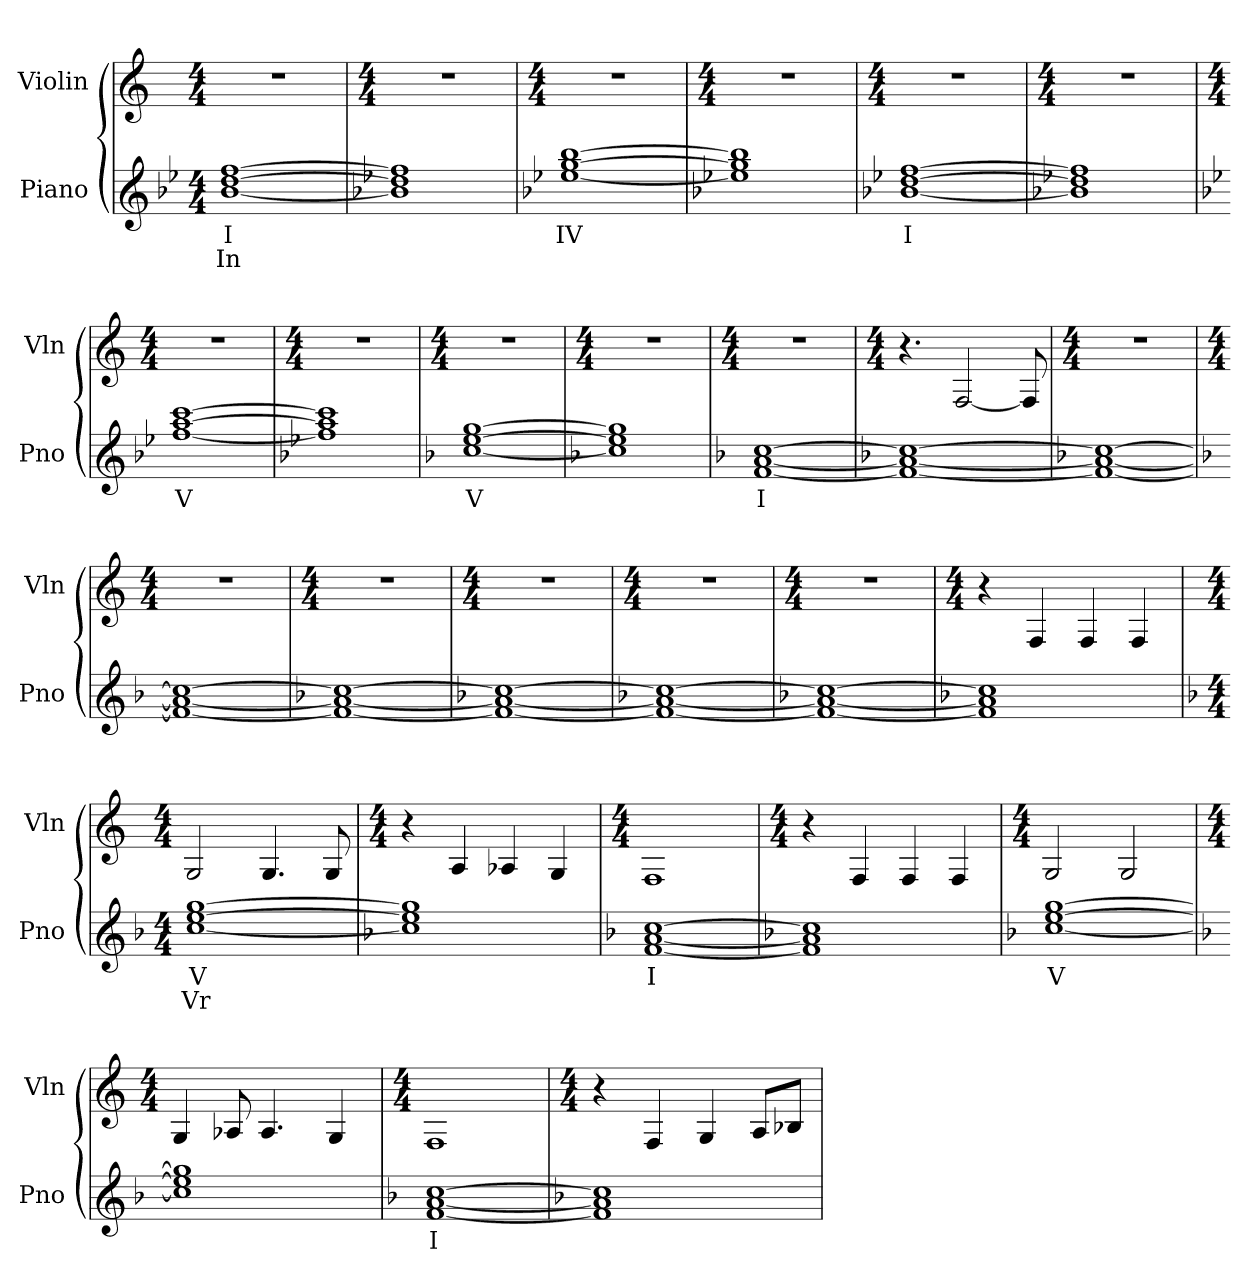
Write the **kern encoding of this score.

**kern	**text	**text	**kern
*part2	*part2	*part2	*part1
*staff2	*staff2	*staff2	*staff1
*I"Piano	*	*	*I"Violin
*I'Pno	*	*	*I'Vln
*k[b-e-]	*	*	*
*B-:	*	*	*
*M4/4	*	*	*M4/4
=	=	=	=
[1b- [1dd [1ff	I	In	1r
=	=	=	=
*k[b-e-]	*	*	*
*B-:	*	*	*
*	*	*	*M4/4
1b-] 1dd] 1ff]	.	.	1r
=	=	=	=
*k[b-e-]	*	*	*
*B-:	*	*	*
*	*	*	*M4/4
[1ee- [1gg [1bb-	IV	.	1r
=	=	=	=
*k[b-e-]	*	*	*
*B-:	*	*	*
*	*	*	*M4/4
1ee-] 1gg] 1bb-]	.	.	1r
=	=	=	=
*k[b-e-]	*	*	*
*B-:	*	*	*
*	*	*	*M4/4
[1b- [1dd [1ff	I	.	1r
=	=	=	=
*k[b-e-]	*	*	*
*B-:	*	*	*
*	*	*	*M4/4
1b-] 1dd] 1ff]	.	.	1r
=	=	=	=
*k[b-e-]	*	*	*
*B-:	*	*	*
*	*	*	*M4/4
[1ff [1aa [1ccc	V	.	1r
=	=	=	=
*k[b-e-]	*	*	*
*B-:	*	*	*
*	*	*	*M4/4
1ff] 1aa] 1ccc]	.	.	1r
=	=	=	=
*k[b-]	*	*	*
*F:	*	*	*
*	*	*	*M4/4
[1cc [1ee [1gg	V	.	1r
=	=	=	=
*k[b-]	*	*	*
*F:	*	*	*
*	*	*	*M4/4
1cc] 1ee] 1gg]	.	.	1r
=	=	=	=
*k[b-]	*	*	*
*F:	*	*	*
*	*	*	*M4/4
[1f [1a [1cc	I	.	1r
=	=	=	=
*k[b-]	*	*	*
*F:	*	*	*
*	*	*	*M4/4
1f_ 1a_ 1cc_	.	.	4.r
.	.	.	[2F
.	.	.	8F]
=	=	=	=
*k[b-]	*	*	*
*F:	*	*	*
*	*	*	*M4/4
1f_ 1a_ 1cc_	.	.	1r
=	=	=	=
*k[b-]	*	*	*
*F:	*	*	*
*	*	*	*M4/4
1f_ 1a_ 1cc_	.	.	1r
=	=	=	=
*k[b-]	*	*	*
*F:	*	*	*
*	*	*	*M4/4
1f_ 1a_ 1cc_	.	.	1r
=	=	=	=
*k[b-]	*	*	*
*F:	*	*	*
*	*	*	*M4/4
1f_ 1a_ 1cc_	.	.	1r
=	=	=	=
*k[b-]	*	*	*
*F:	*	*	*
*	*	*	*M4/4
1f_ 1a_ 1cc_	.	.	1r
=	=	=	=
*k[b-]	*	*	*
*F:	*	*	*
*	*	*	*M4/4
1f_ 1a_ 1cc_	.	.	1r
=	=	=	=
*k[b-]	*	*	*
*F:	*	*	*
*	*	*	*M4/4
1f] 1a] 1cc]	.	.	4r
.	.	.	4F
.	.	.	4F
.	.	.	4F
=	=	=	=
*k[b-]	*	*	*
*F:	*	*	*
*M4/4	*	*	*M4/4
[1cc [1ee [1gg	V	Vr	2G
.	.	.	4.G
.	.	.	8G
=	=	=	=
*k[b-]	*	*	*
*F:	*	*	*
*	*	*	*M4/4
1cc] 1ee] 1gg]	.	.	4r
.	.	.	4A
.	.	.	4A-X
.	.	.	4G
=	=	=	=
*k[b-]	*	*	*
*F:	*	*	*
*	*	*	*M4/4
[1f [1a [1cc	I	.	1F
=	=	=	=
*k[b-]	*	*	*
*F:	*	*	*
*	*	*	*M4/4
1f] 1a] 1cc]	.	.	4r
.	.	.	4F
.	.	.	4F
.	.	.	4F
=	=	=	=
*k[b-]	*	*	*
*F:	*	*	*
*	*	*	*M4/4
[1cc [1ee [1gg	V	.	2G
.	.	.	2G
=	=	=	=
*k[b-]	*	*	*
*F:	*	*	*
*	*	*	*M4/4
1cc] 1ee] 1gg]	.	.	4G
.	.	.	8A-X
.	.	.	4.A-
.	.	.	4G
=	=	=	=
*k[b-]	*	*	*
*F:	*	*	*
*	*	*	*M4/4
[1f [1a [1cc	I	.	1F
=	=	=	=
*k[b-]	*	*	*
*F:	*	*	*
*	*	*	*M4/4
1f] 1a] 1cc]	.	.	4r
.	.	.	4F
.	.	.	4G
.	.	.	8AL
.	.	.	8B-XJ
=	=	=	=
*-	*-	*-	*-
